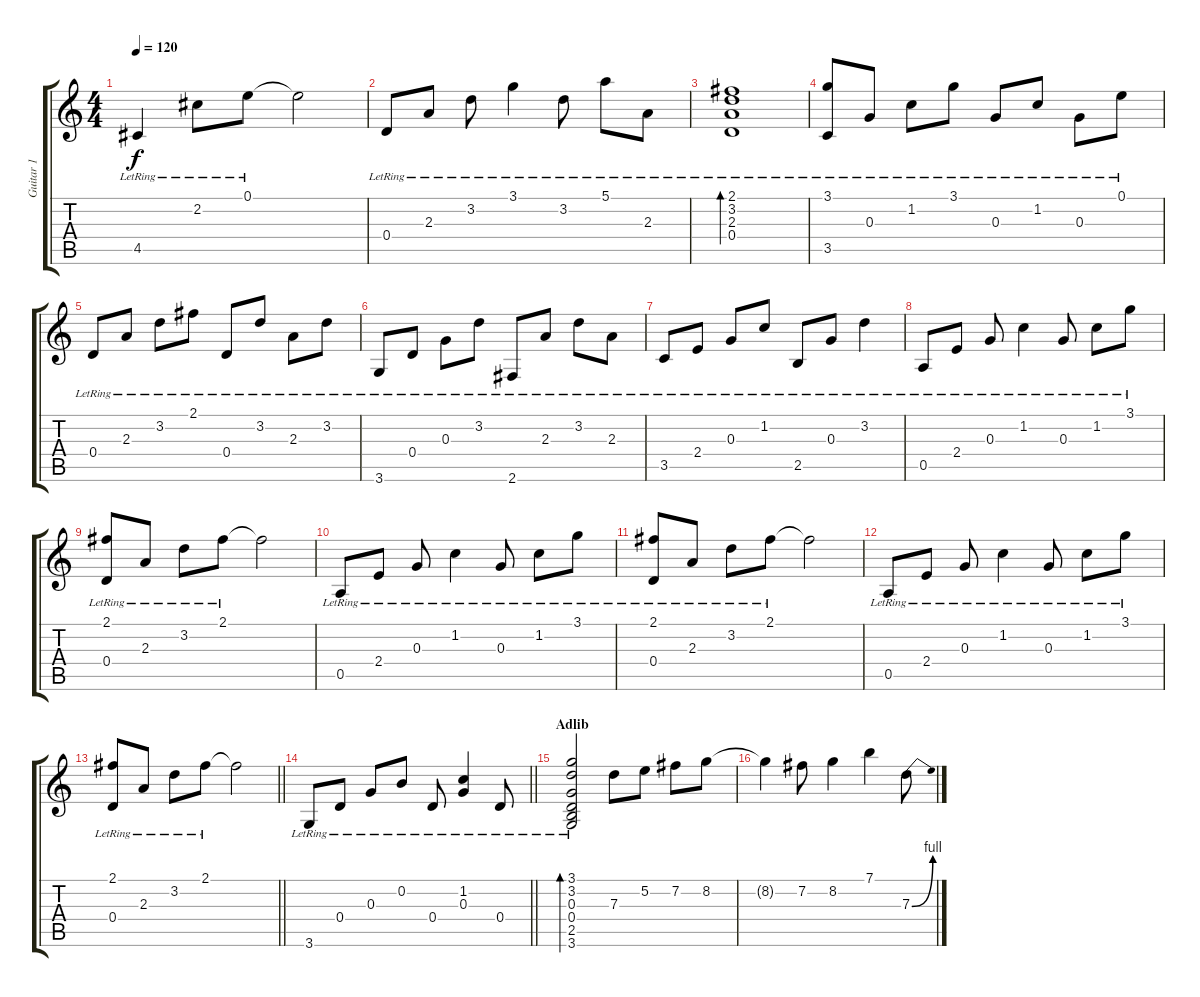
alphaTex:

\track ("Guitar 1" "Guitar 1") {instrument acousticguitarsteel}
\staff {score tabs}
\tuning (E4 B3 G3 D3 A2 E2) {hide}
\ts (4 4)
\tempo 120
\clef g2
\ks c
4.5{lr}.4{dy f} 2.2{lr}.8 0.1{lr}.8 0.1{t}.2 |
0.4{lr}.8 2.3{lr}.8 3.2{lr}.8 3.1{lr}.4 3.2{lr}.8 5.1{lr}.8 2.3{lr}.8 |
(2.1{lr} 3.2{lr} 2.3{lr} 0.4{lr}).1{bd 60} |
(3.1{lr} 3.5{lr}).8 0.3{lr}.8 1.2{lr}.8 3.1{lr}.8 0.3{lr}.8 1.2{lr}.8 0.3{lr}.8 0.1{lr}.8 |
0.4{lr}.8 2.3{lr}.8 3.2{lr}.8 2.1{lr}.8 0.4{lr}.8 3.2{lr}.8 2.3{lr}.8 3.2{lr}.8 |
3.6{lr}.8 0.4{lr}.8 0.3{lr}.8 3.2{lr}.8 2.6{lr}.8 2.3{lr}.8 3.2{lr}.8 2.3{lr}.8 |
3.5{lr}.8 2.4{lr}.8 0.3{lr}.8 1.2{lr}.8 2.5{lr}.8 0.3{lr}.8 3.2{lr}.4 |
0.5{lr}.8 2.4{lr}.8 0.3{lr}.8 1.2{lr}.4 0.3{lr}.8 1.2{lr}.8 3.1{lr}.8 |
(2.1{lr} 0.4{lr}).8 2.3{lr}.8 3.2{lr}.8 2.1{lr}.8 2.1{t}.2 |
0.5{lr}.8 2.4{lr}.8 0.3{lr}.8 1.2{lr}.4 0.3{lr}.8 1.2{lr}.8 3.1{lr}.8 |
(2.1{lr} 0.4{lr}).8 2.3{lr}.8 3.2{lr}.8 2.1{lr}.8 2.1{t}.2 |
0.5{lr}.8 2.4{lr}.8 0.3{lr}.8 1.2{lr}.4 0.3{lr}.8 1.2{lr}.8 3.1{lr}.8 |
\barLineRight lightlight
(2.1{lr} 0.4{lr}).8 2.3{lr}.8 3.2{lr}.8 2.1{lr}.8 2.1{t}.2 |
\barLineRight lightlight
3.6{lr}.8 0.4{lr}.8 0.3{lr}.8 0.2{lr}.8 0.4{lr}.8 (1.2{lr} 0.3{lr}).4 0.4{lr}.8 |
\section ("" "Adlib")
(3.1{lr} 3.2{lr} 0.3{lr} 0.4{lr} 2.5{lr} 3.6{lr}).2{bd 60} 7.3.8{volume 8 instrument electricguitarjazz} 5.2.8 7.2.8 8.2.8 |
8.2{t}.4 7.2.8 8.2.4 7.1.4 7.3{be (bend 0 0 60 4)}.8
